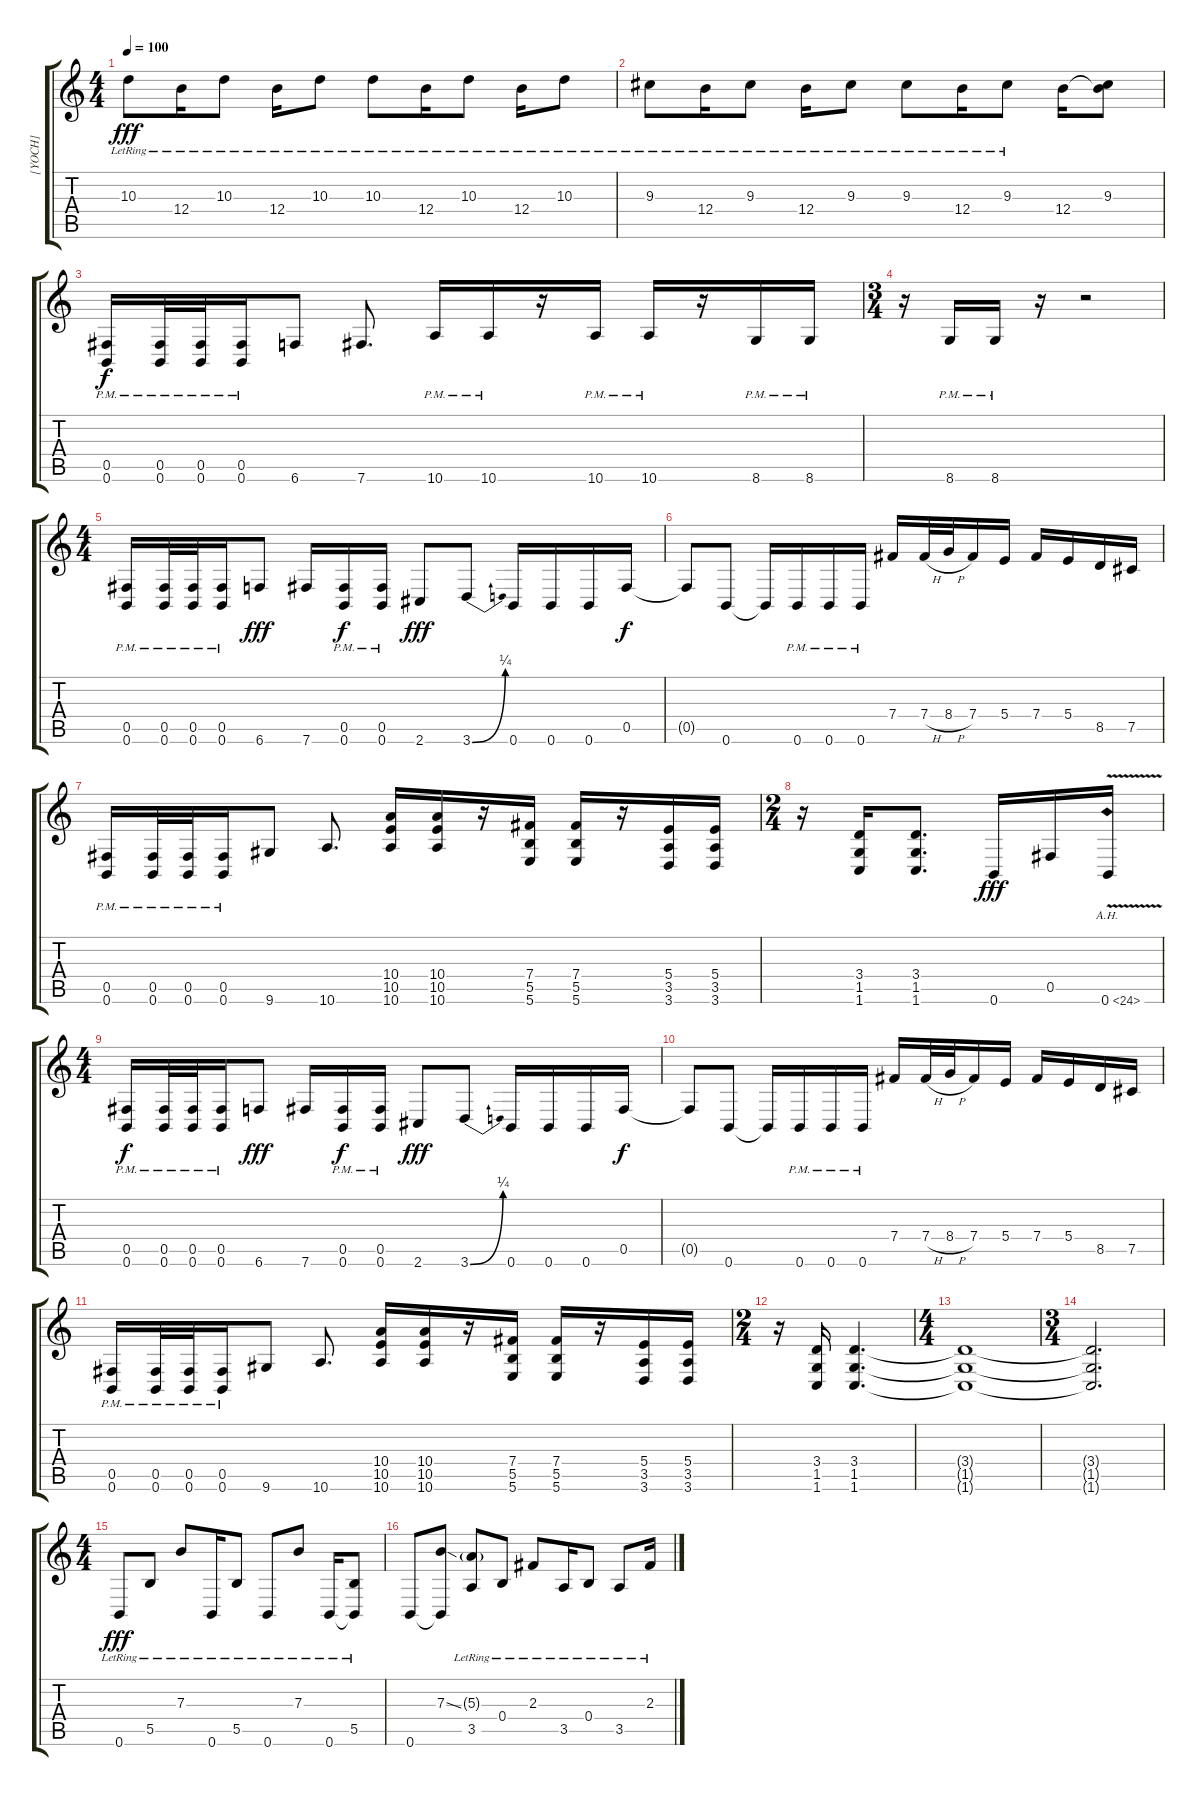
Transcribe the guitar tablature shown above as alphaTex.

\track ("[YOCH]" "[YOCH]") {instrument overdrivenguitar}
\staff {score tabs}
\tuning (Db4 Ab3 E3 B2 Gb2 B1) {hide}
\ts (4 4)
\tempo 100
\clef g2
\ks c
10.3{lr}.8{dy fff} 12.4{lr}.16 10.3{lr}.8 12.4{lr}.16 10.3{lr}.8 10.3{lr}.8 12.4{lr}.16 10.3{lr}.8 12.4{lr}.16 10.3{lr}.8 |
9.3{lr}.8 12.4{lr}.16 9.3{lr}.8 12.4{lr}.16 9.3{lr}.8 9.3{lr}.8 12.4{lr}.16 9.3{lr}.8 12.4.16 (9.3 12.4{t}).8 |
(0.5{pm} 0.6{pm}).16{dy f} (0.5{pm} 0.6{pm}).32 (0.5{pm} 0.6{pm}).32 (0.5{pm} 0.6{pm}).16 6.6.8 7.6.8{d} 10.6{pm}.16 10.6{pm}.16 r.16 10.6{pm}.16 10.6{pm}.16 r.16 8.6{pm}.16 8.6{pm}.16 |
\ts (3 4)
r.16 8.6{pm}.16 8.6{pm}.16 r.16 r.2 |
\ts (4 4)
(0.5{pm} 0.6{pm}).16 (0.5{pm} 0.6{pm}).32 (0.5{pm} 0.6{pm}).32 (0.5{pm} 0.6{pm}).16 6.6.8{dy fff} 7.6.16 (0.5{pm} 0.6{pm}).16{dy f} (0.5{pm} 0.6{pm}).16 2.6.8{dy fff} 3.6{be (bend 0 0 60 1)}.8 0.6.16 0.6.16 0.6.16 0.5.16{dy f} |
0.5{t}.8 0.6.8 0.6{t}.16 0.6{pm}.16 0.6{pm}.16 0.6{pm}.16 7.4.16 7.4{h}.32 8.4{h}.32 7.4.16 5.4.16 7.4.16 5.4.16 8.5.16 7.5.16 |
(0.5{pm} 0.6{pm}).16 (0.5{pm} 0.6{pm}).32 (0.5{pm} 0.6{pm}).32 (0.5{pm} 0.6{pm}).16 9.6.8 10.6.8{d} (10.4 10.5 10.6).16 (10.4 10.5 10.6).16 r.16 (7.4 5.5 5.6).16 (7.4 5.5 5.6).16 r.16 (5.4 3.5 3.6).16 (5.4 3.5 3.6).16 |
\ts (2 4)
r.16 (3.4 1.5 1.6).16 (3.4 1.5 1.6).8{d} 0.6.16{dy fff} 0.5.16 0.6{ah 24 v}.16{instrument guitarharmonics} |
\ts (4 4)
(0.5{pm} 0.6{pm}).16{dy f instrument overdrivenguitar} (0.5{pm} 0.6{pm}).32 (0.5{pm} 0.6{pm}).32 (0.5{pm} 0.6{pm}).16 6.6.8{dy fff} 7.6.16 (0.5{pm} 0.6{pm}).16{dy f} (0.5{pm} 0.6{pm}).16 2.6.8{dy fff} 3.6{be (bend 0 0 60 1)}.8 0.6.16 0.6.16 0.6.16 0.5.16{dy f} |
0.5{t}.8 0.6.8 0.6{t}.16 0.6{pm}.16 0.6{pm}.16 0.6{pm}.16 7.4.16 7.4{h}.32 8.4{h}.32 7.4.16 5.4.16 7.4.16 5.4.16 8.5.16 7.5.16 |
(0.5{pm} 0.6{pm}).16 (0.5{pm} 0.6{pm}).32 (0.5{pm} 0.6{pm}).32 (0.5{pm} 0.6{pm}).16 9.6.8 10.6.8{d} (10.4 10.5 10.6).16 (10.4 10.5 10.6).16 r.16 (7.4 5.5 5.6).16 (7.4 5.5 5.6).16 r.16 (5.4 3.5 3.6).16 (5.4 3.5 3.6).16 |
\ts (2 4)
r.16 (3.4 1.5 1.6).16 (3.4 1.5 1.6).4{d} |
\ts (4 4)
(3.4{t} 1.5{t} 1.6{t}).1 |
\ts (3 4)
(3.4{t} 1.5{t} 1.6{t}).2{d} |
\ts (4 4)
0.6{lr}.8{dy fff instrument electricguitarjazz} 5.5{lr}.8 7.3{lr}.8 0.6{lr}.16 5.5{lr}.8 0.6{lr}.8 7.3{lr}.8 0.6{lr}.16 (5.5{lr} 0.6{t}).8 |
0.6.8 (7.3{ss} 0.6{t}).8 (5.3{g} 3.5{lr}).8 0.4{lr}.8 2.3{lr}.8 3.5{lr}.16 0.4{lr}.8 3.5{lr}.8 2.3{lr}.16
